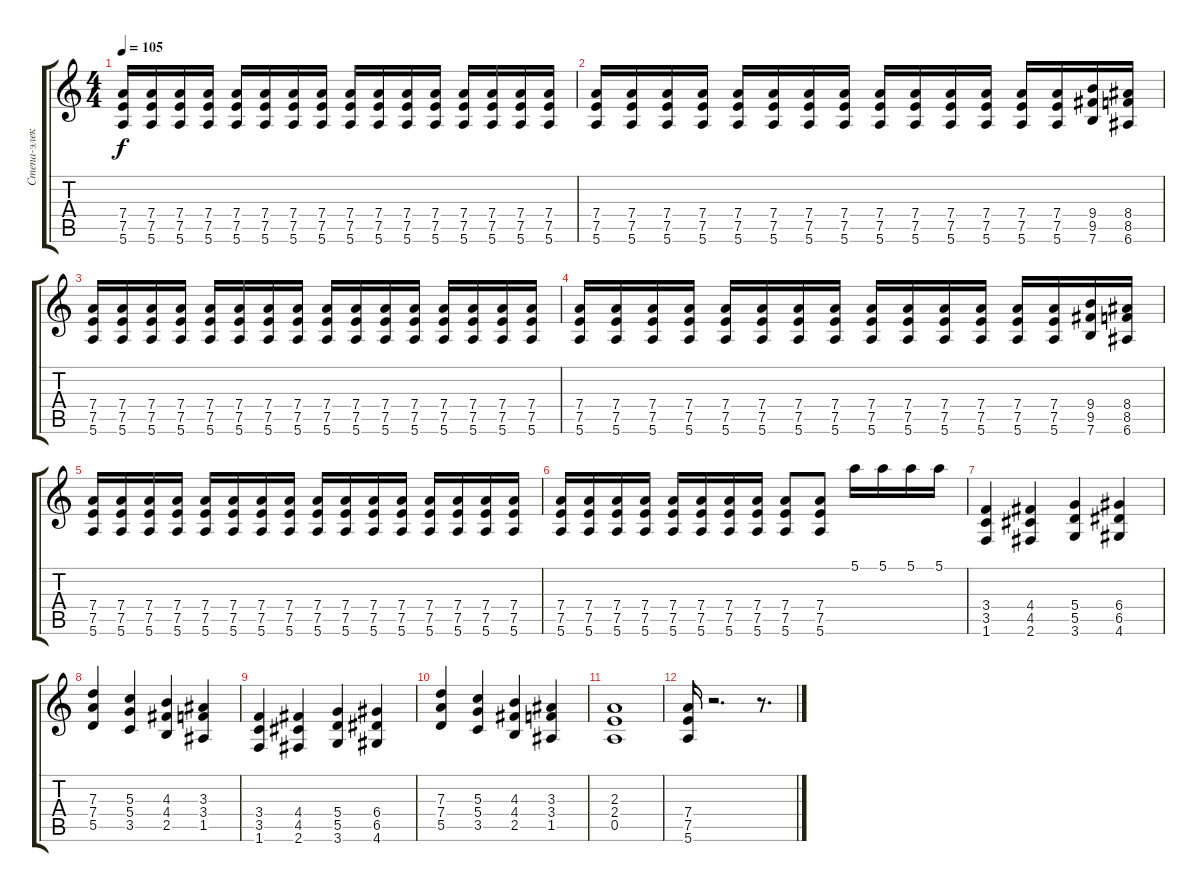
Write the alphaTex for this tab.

\track ("Степа-электруха" "Степа-элек") {instrument distortionguitar}
\staff {score tabs}
\tuning (E4 B3 G3 D3 A2 E2) {hide}
\ts (4 4)
\tempo 105
\clef g2
\ks c
(7.4 7.5 5.6).16{dy f} (7.4 7.5 5.6).16 (7.4 7.5 5.6).16 (7.4 7.5 5.6).16 (7.4 7.5 5.6).16 (7.4 7.5 5.6).16 (7.4 7.5 5.6).16 (7.4 7.5 5.6).16 (7.4 7.5 5.6).16 (7.4 7.5 5.6).16 (7.4 7.5 5.6).16 (7.4 7.5 5.6).16 (7.4 7.5 5.6).16 (7.4 7.5 5.6).16 (7.4 7.5 5.6).16 (7.4 7.5 5.6).16 |
(7.4 7.5 5.6).16 (7.4 7.5 5.6).16 (7.4 7.5 5.6).16 (7.4 7.5 5.6).16 (7.4 7.5 5.6).16 (7.4 7.5 5.6).16 (7.4 7.5 5.6).16 (7.4 7.5 5.6).16 (7.4 7.5 5.6).16 (7.4 7.5 5.6).16 (7.4 7.5 5.6).16 (7.4 7.5 5.6).16 (7.4 7.5 5.6).16 (7.4 7.5 5.6).16 (9.4 9.5 7.6).16 (8.4 8.5 6.6).16 |
(7.4 7.5 5.6).16 (7.4 7.5 5.6).16 (7.4 7.5 5.6).16 (7.4 7.5 5.6).16 (7.4 7.5 5.6).16 (7.4 7.5 5.6).16 (7.4 7.5 5.6).16 (7.4 7.5 5.6).16 (7.4 7.5 5.6).16 (7.4 7.5 5.6).16 (7.4 7.5 5.6).16 (7.4 7.5 5.6).16 (7.4 7.5 5.6).16 (7.4 7.5 5.6).16 (7.4 7.5 5.6).16 (7.4 7.5 5.6).16 |
(7.4 7.5 5.6).16 (7.4 7.5 5.6).16 (7.4 7.5 5.6).16 (7.4 7.5 5.6).16 (7.4 7.5 5.6).16 (7.4 7.5 5.6).16 (7.4 7.5 5.6).16 (7.4 7.5 5.6).16 (7.4 7.5 5.6).16 (7.4 7.5 5.6).16 (7.4 7.5 5.6).16 (7.4 7.5 5.6).16 (7.4 7.5 5.6).16 (7.4 7.5 5.6).16 (9.4 9.5 7.6).16 (8.4 8.5 6.6).16 |
(7.4 7.5 5.6).16 (7.4 7.5 5.6).16 (7.4 7.5 5.6).16 (7.4 7.5 5.6).16 (7.4 7.5 5.6).16 (7.4 7.5 5.6).16 (7.4 7.5 5.6).16 (7.4 7.5 5.6).16 (7.4 7.5 5.6).16 (7.4 7.5 5.6).16 (7.4 7.5 5.6).16 (7.4 7.5 5.6).16 (7.4 7.5 5.6).16 (7.4 7.5 5.6).16 (7.4 7.5 5.6).16 (7.4 7.5 5.6).16 |
(7.4 7.5 5.6).16 (7.4 7.5 5.6).16 (7.4 7.5 5.6).16 (7.4 7.5 5.6).16 (7.4 7.5 5.6).16 (7.4 7.5 5.6).16 (7.4 7.5 5.6).16 (7.4 7.5 5.6).16 (7.4 7.5 5.6).8 (7.4 7.5 5.6).8 5.1.16 5.1.16 5.1.16 5.1.16 |
(3.4 3.5 1.6).4 (4.4 4.5 2.6).4 (5.4 5.5 3.6).4 (6.4 6.5 4.6).4 |
(7.3 7.4 5.5).4 (5.3 5.4 3.5).4 (4.3 4.4 2.5).4 (3.3 3.4 1.5).4 |
(3.4 3.5 1.6).4 (4.4 4.5 2.6).4 (5.4 5.5 3.6).4 (6.4 6.5 4.6).4 |
(7.3 7.4 5.5).4 (5.3 5.4 3.5).4 (4.3 4.4 2.5).4 (3.3 3.4 1.5).4 |
(2.3 2.4 0.5).1 |
(7.4 7.5 5.6).16 r.2{d} r.8{d}
